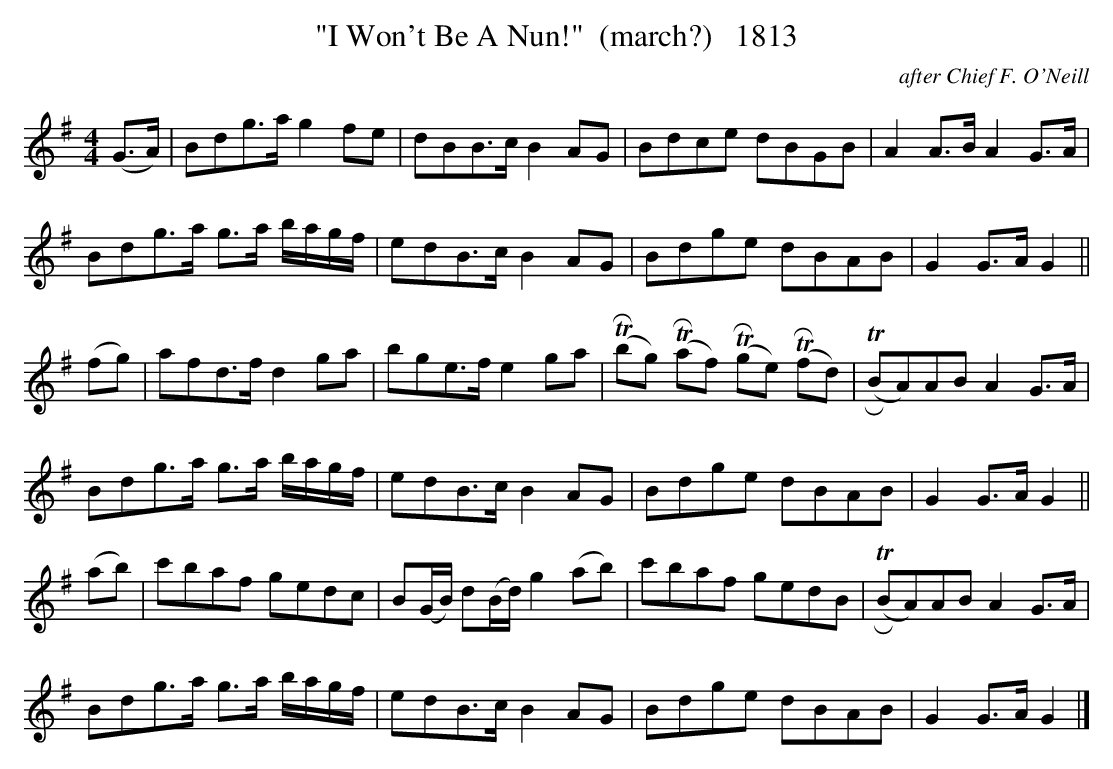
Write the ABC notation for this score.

X:1
T:"I Won't Be A Nun!"  (march?)   1813
C:after Chief F. O'Neill
BRENNAN July 2003 (HTTP://WWW.SOSYOURMOM.COM)
M:4/4
L:1/8
K:G
(G3/2A/2)|Bdg3/2a/2 g2fe|dBB3/2c/2 B2AG|Bdce dBGB|A2A3/2B/2 A2G3/2A/2|
Bdg3/2a/2 g3/2a/2 b/2a/2g/2f/2|edB3/2c/2 B2AG|Bdge dBAB|G2G3/2A/2 G2||
(fg)|afd3/2f/2 d2ga|bge3/2f/2 e2ga|(TRbg) (TRaf) (TRge) (TRfd)|(TRBA)AB A2G3/2A/2|
Bdg3/2a/2 g3/2a/2 b/2a/2g/2f/2|edB3/2c/2 B2AG|Bdge dBAB|G2G3/2A/2 G2||
(ab)|c'baf gedc|B(G/2B/2) d(B/2d/2) g2(ab)|c'baf gedB|(TRBA)AB A2G3/2A/2|
Bdg3/2a/2 g3/2a/2 b/2a/2g/2f/2|edB3/2c/2 B2AG|Bdge dBAB|G2G3/2A/2 G2|]
